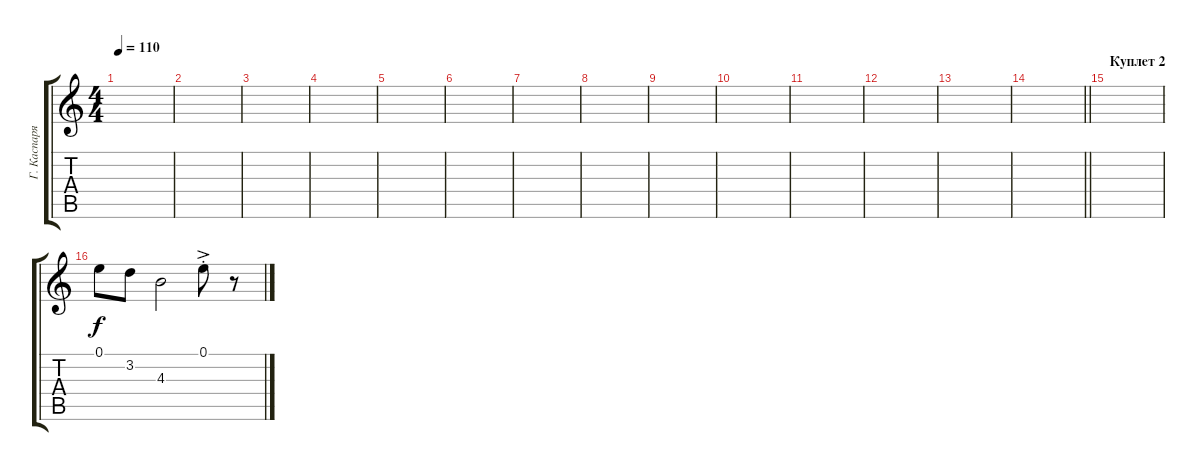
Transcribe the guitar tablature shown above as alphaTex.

\track ("Г. Каспарян" "Г. Каспаря") {instrument electricguitarclean}
\staff {score tabs}
\tuning (E4 B3 G3 D3 A2 E2) {hide}
\ts (4 4)
\tempo 110
\clef g2
\ks c
|
|
|
|
|
|
|
|
|
|
|
|
|
\barLineRight lightlight
|
\section ("" "Куплет 2")
|
0.1.8{dy f} 3.2.8 4.3.2 0.1{ac st}.8 r.8
